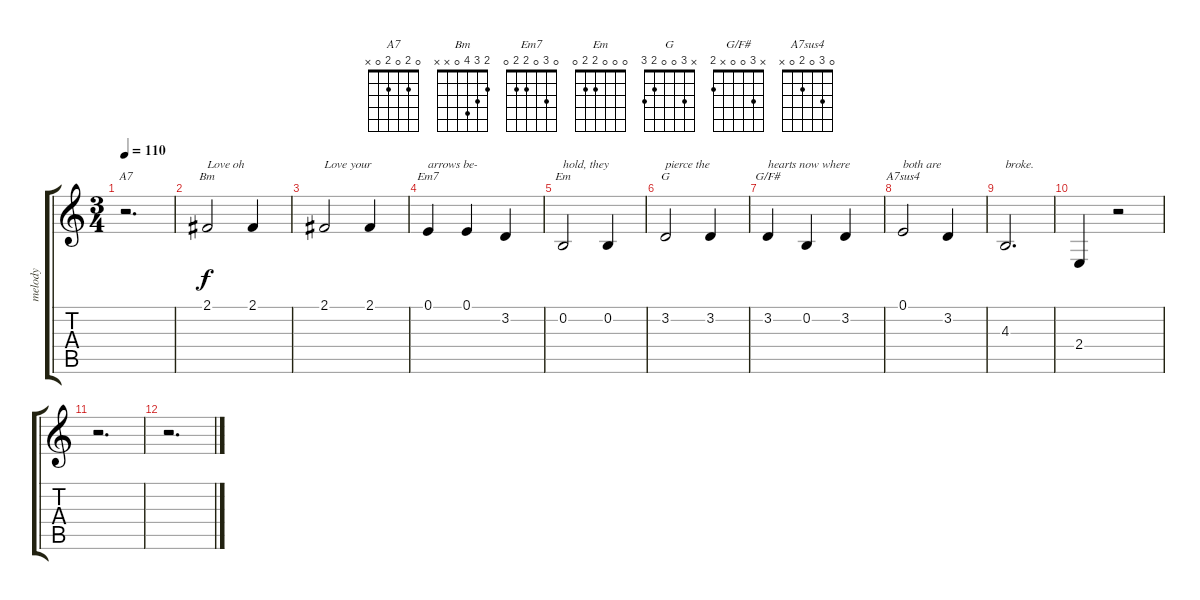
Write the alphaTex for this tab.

\track ("melody" "melody") {instrument harpsichord}
\staff {score tabs}
\tuning (E4 B3 G3 D3 A2 E2) {hide}
\chord ("A7" 0 2 0 2 0 x)
\chord ("Bm" 2 3 4 0 x x)
\chord ("Em7" 0 3 0 2 2 0)
\chord ("Em" 0 0 0 2 2 0)
\chord ("G" x 3 0 0 2 3)
\chord ("G/F#" x 3 0 0 x 2)
\chord ("A7sus4" 0 3 0 2 0 x)
\ts (3 4)
\tempo 110
\clef g2
\ks c
r.2{d ch "A7" dy f} |
2.1.2{ch "Bm" txt "Love oh"} 2.1.4 |
2.1.2{txt "Love your"} 2.1.4 |
0.1.4{ch "Em7" txt "arrows be-"} 0.1.4 3.2.4 |
0.2.2{ch "Em" txt "hold, they"} 0.2.4 |
3.2.2{ch "G" txt "pierce the"} 3.2.4 |
3.2.4{ch "G/F#" txt "hearts now where"} 0.2.4 3.2.4 |
0.1.2{ch "A7sus4" txt "both are"} 3.2.4 |
4.3.2{d txt "broke."} |
2.4.4 r.2 |
r.2{d} |
r.2{d}
